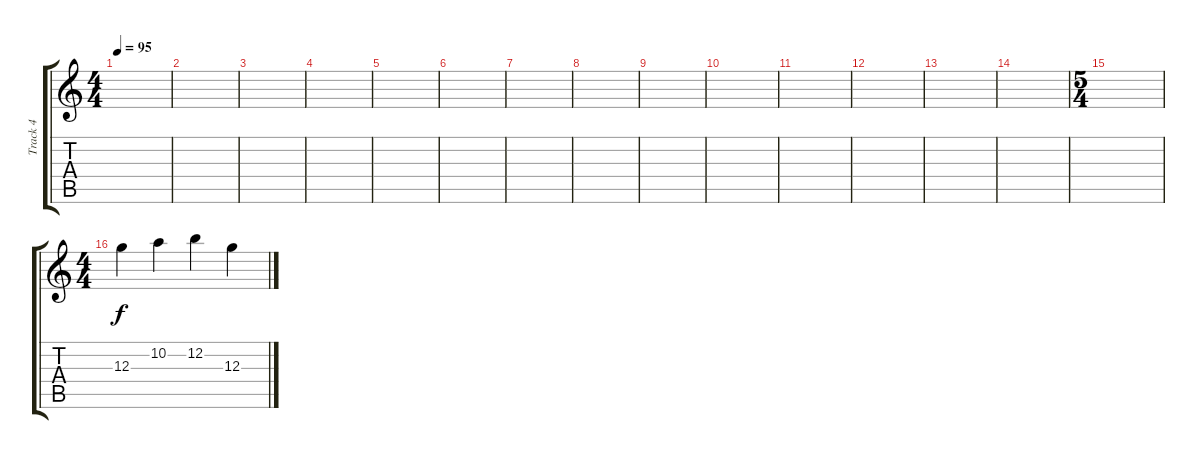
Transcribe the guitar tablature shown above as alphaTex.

\track ("Track 4" "Track 4") {instrument acousticguitarnylon}
\staff {score tabs}
\tuning (E4 B3 G3 D3 A2 E2) {hide}
\ts (4 4)
\tempo 95
\clef g2
\ks c
|
|
|
|
|
|
|
|
|
|
|
|
|
|
\ts (5 4)
|
\ts (4 4)
12.3.4 10.2.4 12.2.4 12.3.4
